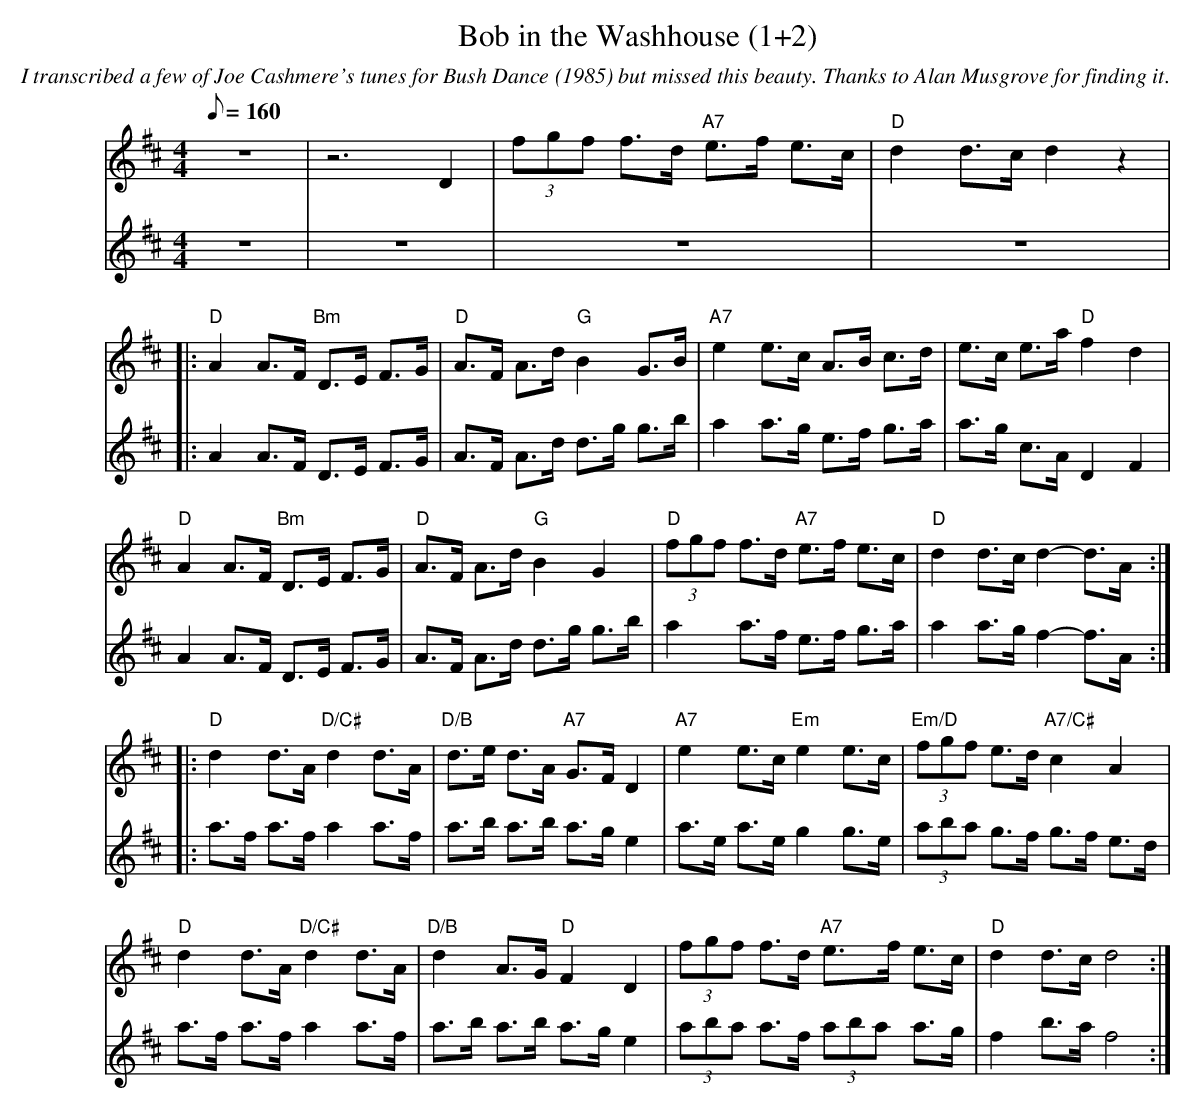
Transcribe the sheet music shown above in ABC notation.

X:1
T:Bob in the Washhouse (1+2)
M:4/4
L:1/8
Q:160
C:I transcribed a few of Joe Cashmere's tunes for Bush Dance (1985) but missed this beauty. Thanks to Alan Musgrove for finding it.
K:D
V:1
z8|z6D2|(3fgf f>d "A7"e>f e>c|"D"d2d>cd2z2|
|:"D"A2A>F "Bm"D>E F>G|"D"A>F A>d "G"B2G>B|"A7"e2e>c A>B c>d|e>c e>a "D"f2d2|
"D"A2A>F "Bm"D>E F>G|"D"A>F A>d"G"B2G2|"D"(3fgf f>d "A7"e>f e>c|"D"d2d>cd2-d>A:|
|:"D"d2d>A"D/C#"d2d>A|"D/B"d>e d>A "A7"G>FD2|"A7"e2e>c "Em"e2e>c|"Em/D"(3fgf e>d "A7/C#"c2A2|
"D"d2d>A"D/C#"d2d>A|"D/B"d2A>G"D"F2D2|(3fgf f>d "A7"e>f e>c|"D"d2d>cd4:|
V:2
Z4|
|:A2A>F D>E F>G|A>F A>d d>g g>b|a2a>g e>f g>a|a>g c>A D2F2|
A2A>F D>E F>G|A>F A>d d>g g>b|a2a>f e>f g>a|a2a>gf2-f>A:|
|:a>f a>fa2a>f|a>b a>b a>ge2|a>e a>eg2g>e|(3aba g>f g>f e>d|
a>f a>fa2a>f|a>b a>b a>ge2|(3aba a>f (3aba a>g|f2b>af4:|
